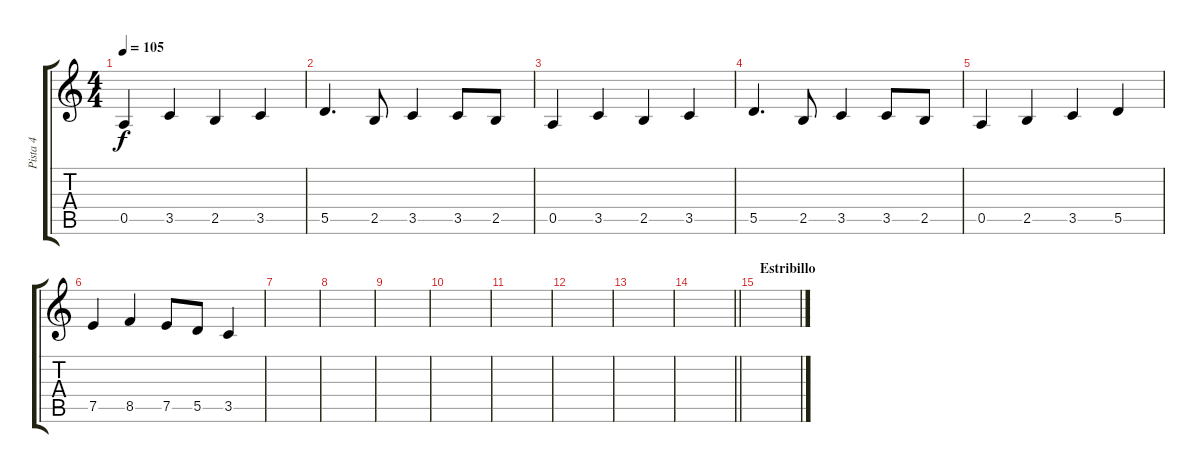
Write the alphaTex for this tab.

\track ("Pista 4" "Pista 4") {instrument overdrivenguitar}
\staff {score tabs}
\tuning (E4 B3 G3 D3 A2 E2) {hide}
\ts (4 4)
\tempo 105
\clef g2
\ks c
0.5.4{dy f} 3.5.4 2.5.4 3.5.4 |
5.5.4{d} 2.5.8 3.5.4 3.5.8 2.5.8 |
0.5.4 3.5.4 2.5.4 3.5.4 |
5.5.4{d} 2.5.8 3.5.4 3.5.8 2.5.8 |
0.5.4 2.5.4 3.5.4 5.5.4 |
7.5.4 8.5.4 7.5.8 5.5.8 3.5.4 |
|
|
|
|
|
|
|
\barLineRight lightlight
|
\section ("" "Estribillo")
